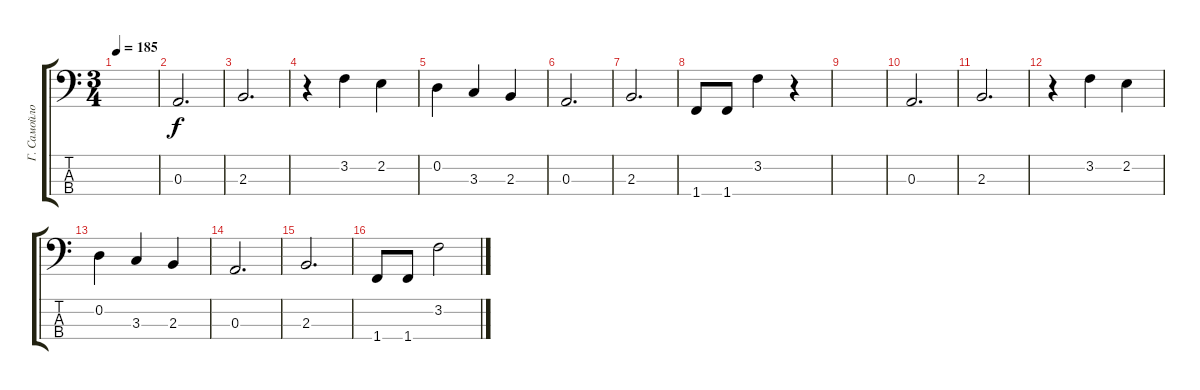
\track ("Г. Самойлов" "Г. Самойло") {instrument electricbassfinger}
\staff {score tabs}
\tuning (G2 D2 A1 E1) {hide}
\ts (3 4)
\tempo 185
\clef f4
\ks c
|
0.3.2{d} |
2.3.2{d} |
r.4 3.2.4 2.2.4 |
0.2.4 3.3.4 2.3.4 |
0.3.2{d} |
2.3.2{d} |
1.4.8 1.4.8 3.2.4 r.4 |
|
0.3.2{d} |
2.3.2{d} |
r.4 3.2.4 2.2.4 |
0.2.4 3.3.4 2.3.4 |
0.3.2{d} |
2.3.2{d} |
1.4.8 1.4.8 3.2.2
